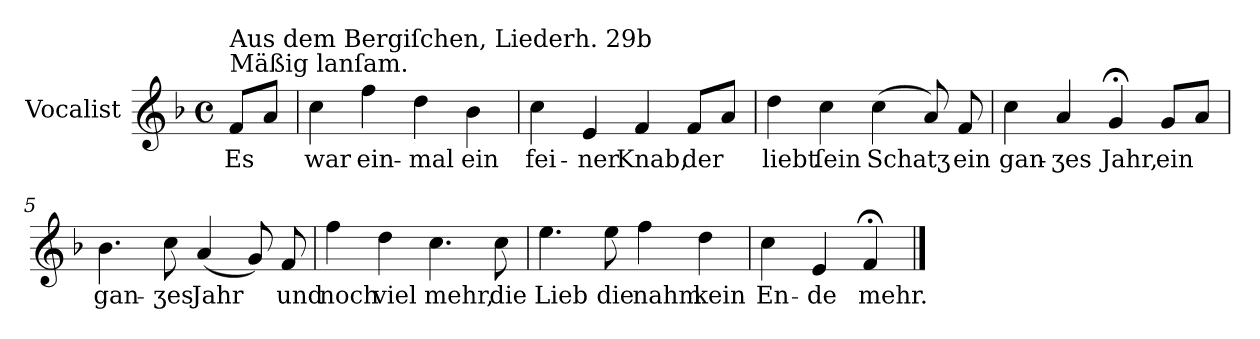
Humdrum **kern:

**kern	**text
*part1	*part1
*staff1	*staff1
*I"Vocalist	*
*k[b-]	*
*F:	*
*M4/4	*
*met(c)	*
=	=
!LO:TX:a:t=Mäßig lanſam.	!
!LO:TX:a:t=Aus dem Bergiſchen, Liederh. 29b	!
8fL	Es
8aJ	.
=1	=1
4cc	war
4ff	ein-
4dd	-mal
4b-	ein
=2	=2
4cc	fei-
4e	-ner
4f	Knab,
8fL	der
8aJ	.
=3	=3
4dd	liebt
4cc	ſein
(4cc	Schatʒ
8a)	.
8f	ein
=4	=4
4cc	gan-
4a	-ʒes
4g;<	Jahr,
8gL	ein
8aJ	.
=5	=5
4.b-	gan-
8cc	-ʒes
(4a	Jahr
8g)	.
8f	und
=6	=6
4ff	noch
4dd	viel
4.cc	mehr,
8cc	die
=7	=7
4.ee	Lieb
8ee	die
4ff	nahm
4dd	kein
=8	=8
4cc	En-
4e	-de
4f;<	mehr.
==	==
*-	*-
